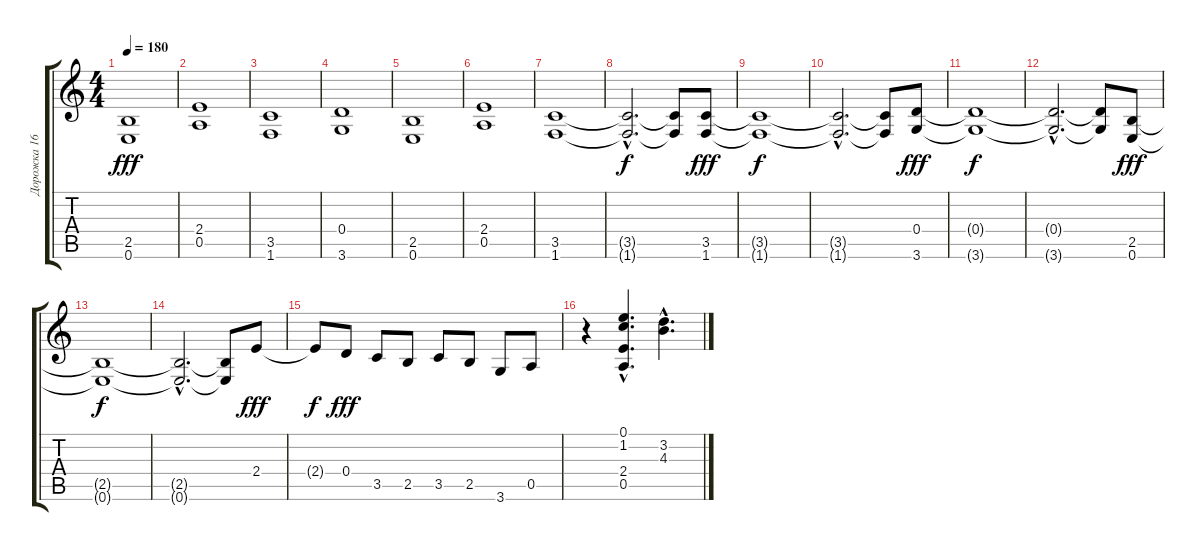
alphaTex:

\track ("Дорожка 16" "Дорожка 16") {instrument distortionguitar}
\staff {score tabs}
\tuning (E4 B3 G3 D3 A2 E2) {hide}
\ts (4 4)
\tempo 180
\clef g2
\ks c
(2.5 0.6).1{dy fff} |
(2.4 0.5).1 |
(3.5 1.6).1 |
(0.4 3.6).1 |
(2.5 0.6).1 |
(2.4 0.5).1 |
(3.5 1.6).1 |
(3.5{hac t} 1.6{hac t}).2{d dy f} (3.5{t} 1.6{t}).8 (3.5 1.6).8{dy fff} |
(3.5{t} 1.6{t}).1{dy f} |
(3.5{hac t} 1.6{hac t}).2{d} (3.5{t} 1.6{t}).8 (0.4 3.6).8{dy fff} |
(0.4{t} 3.6{t}).1{dy f} |
(0.4{hac t} 3.6{hac t}).2{d} (0.4{t} 3.6{t}).8 (2.5 0.6).8{dy fff} |
(2.5{t} 0.6{t}).1{dy f} |
(2.5{hac t} 0.6{hac t}).2{d} (2.5{t} 0.6{t}).8 2.4.8{dy fff} |
2.4{t}.8{dy f} 0.4.8{dy fff} 3.5.8 2.5.8 3.5.8 2.5.8 3.6.8 0.5.8 |
r.4 (0.1{hac} 1.2{hac} 2.4 0.5).4{d} (3.2{hac} 4.3{hac}).4{d}
